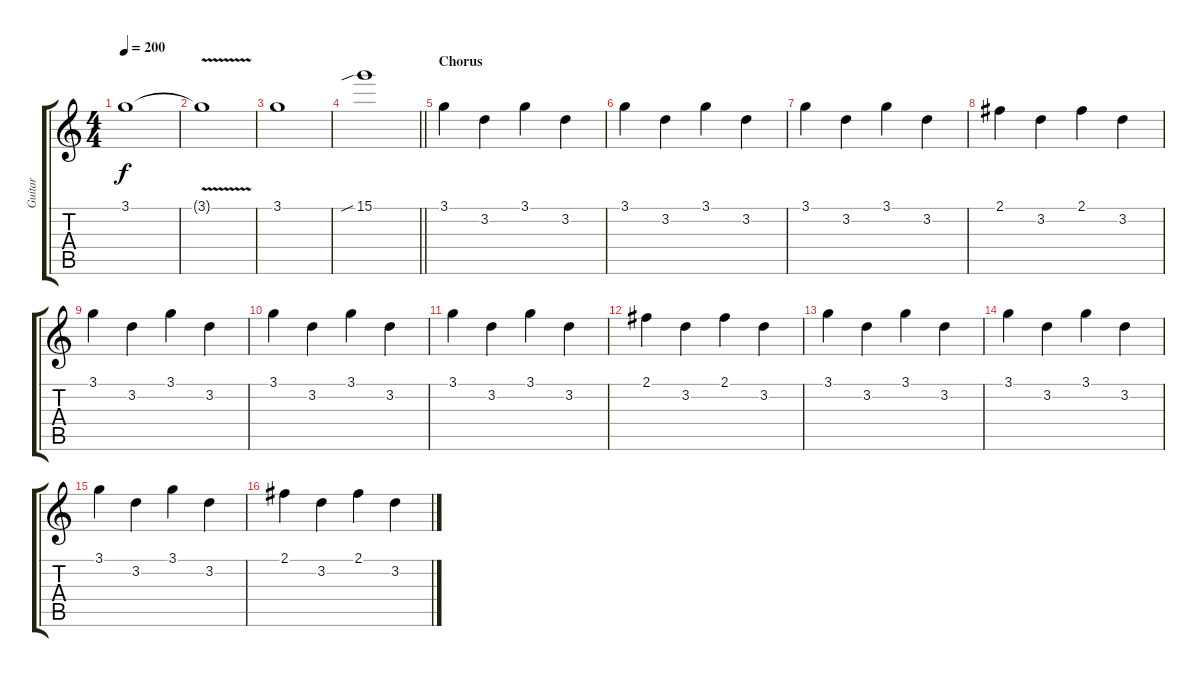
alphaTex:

\track ("Guitar" "Guitar") {instrument distortionguitar}
\staff {score tabs}
\tuning (E4 B3 G3 D3 A2 E2) {hide}
\ts (4 4)
\tempo 200
\clef g2
\ks c
3.1.1{dy f volume 7} |
3.1{v t}.1 |
3.1.1{volume 10} |
\barLineRight lightlight
15.1{sib}.1 |
\section ("" "Chorus")
3.1.4 3.2.4 3.1.4 3.2.4 |
3.1.4 3.2.4 3.1.4 3.2.4 |
3.1.4 3.2.4 3.1.4 3.2.4 |
2.1.4 3.2.4 2.1.4 3.2.4 |
3.1.4 3.2.4 3.1.4 3.2.4 |
3.1.4 3.2.4 3.1.4 3.2.4 |
3.1.4 3.2.4 3.1.4 3.2.4 |
2.1.4 3.2.4 2.1.4 3.2.4 |
3.1.4 3.2.4 3.1.4 3.2.4 |
3.1.4 3.2.4 3.1.4 3.2.4 |
3.1.4 3.2.4 3.1.4 3.2.4 |
2.1.4 3.2.4 2.1.4 3.2.4
